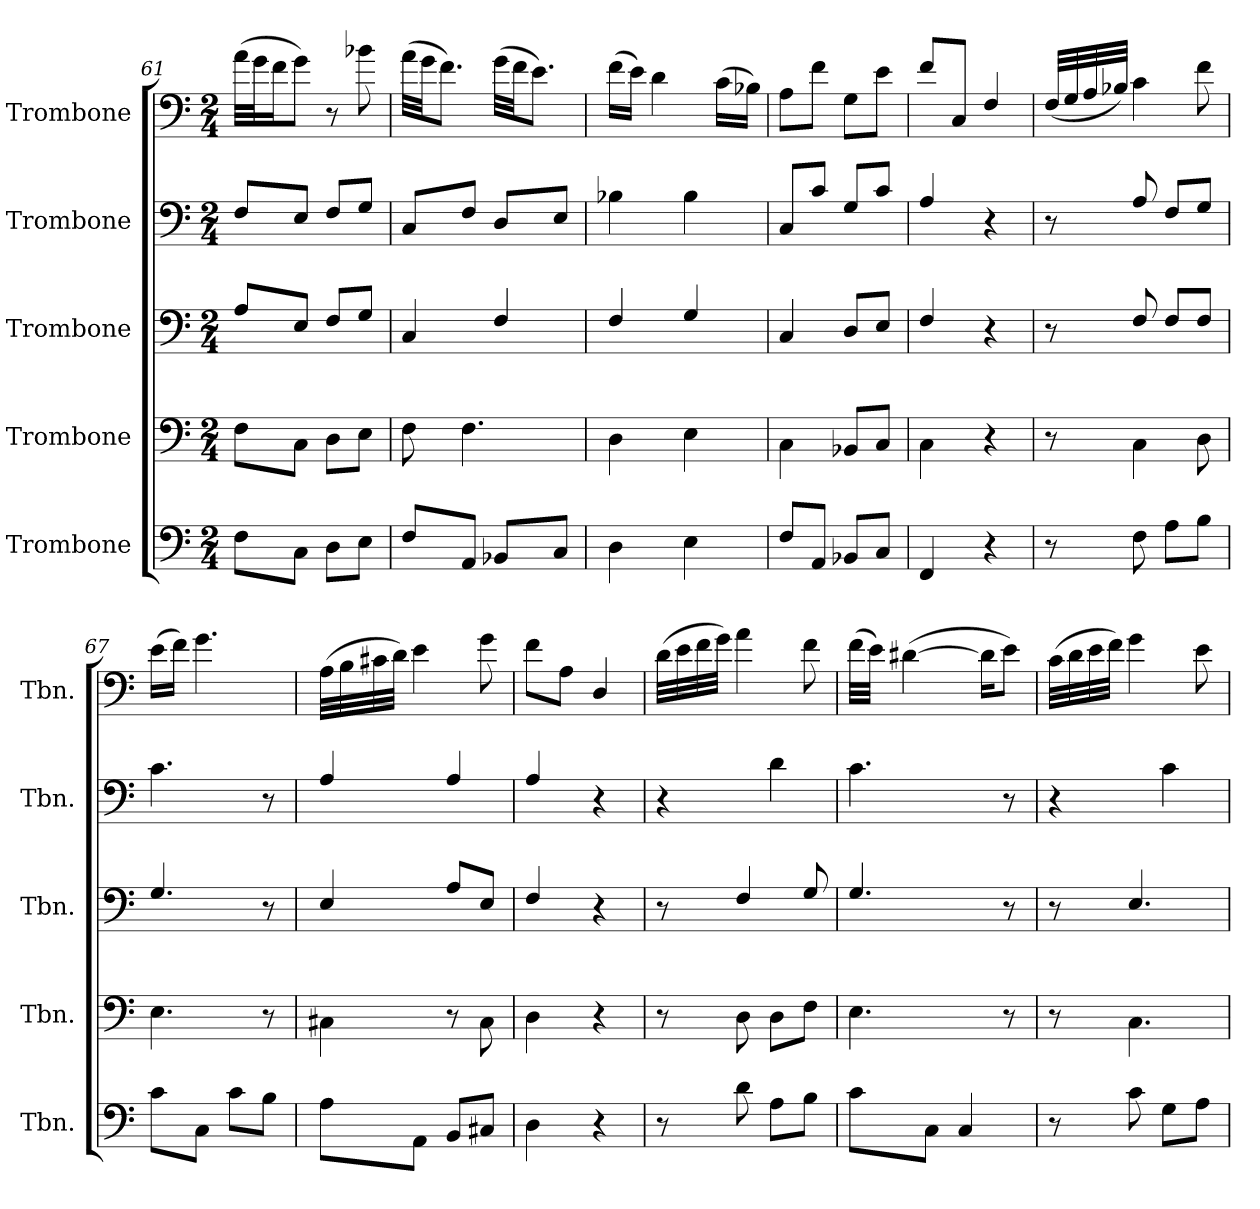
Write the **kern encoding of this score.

**kern	**kern	**kern	**kern	**kern
*part5	*part4	*part3	*part2	*part1
*staff5	*staff4	*staff3	*staff2	*staff1
*I"Trombone	*I"Trombone	*I"Trombone	*I"Trombone	*I"Trombone
*I'Tbn.	*I'Tbn.	*I'Tbn.	*I'Tbn.	*I'Tbn.
*clefF4	*clefF4	*clefF4	*clefF4	*clefF4
*k[]	*k[]	*k[]	*k[]	*k[]
*M2/4	*M2/4	*M2/4	*M2/4	*M2/4
=61	=61	=61	=61	=61
8F\L	8F\L	8A/L	8F/L	(>32a\LLL
.	.	.	.	32g\J
.	.	.	.	16f\J
8C\J	8C\J	8E/J	8E/J	8g\J)
8D\L	8D\L	8F/L	8F/L	8r
8E\J	8E\J	8G/J	8G/J	8b-X\
!!LO:PB:g=z
=62	=62	=62	=62	=62
8F/L	8F\	4C/	8C/L	(>32a\LLL
.	.	.	.	32g\JJ
.	.	.	.	8.f\J)
8AA/J	4.F\	.	8F/J	.
8BB-X/L	.	4F/	8D/L	(>32g\LLL
.	.	.	.	32f\JJ
.	.	.	.	8.e\J)
8C/J	.	.	8E/J	.
=63	=63	=63	=63	=63
4D\	4D\	4F/	4B-X\	(>16f\LL
.	.	.	.	16e\JJ)
.	.	.	.	4d\
4E\	4E\	4G/	4B-\	.
.	.	.	.	(>16c\LL
.	.	.	.	16B-X\JJ)
=64	=64	=64	=64	=64
8F/L	4C\	4C/	8C/L	8A\L
8AA/J	.	.	8c/J	8f\J
8BB-X/L	8BB-X/L	8D/L	8G/L	8G\L
8C/J	8C/J	8E/J	8c/J	8e\J
=65	=65	=65	=65	=65
4FF/	4C\	4F/	4A/	8f/L
.	.	.	.	8C/J
4r	4r	4r	4r	4F/
=66	=66	=66	=66	=66
8r	8r	8r	8r	(32F/LLL
.	.	.	.	32G/
.	.	.	.	32A/
.	.	.	.	32B-X/JJJ)
8F\	4C\	8F/	8A/	4c\
8A\L	.	8F/L	8F/L	.
8B\J	8D\	8F/J	8G/J	8f\
=67	=67	=67	=67	=67
8c\L	4.E\	4.G/	4.c\	(>16e\LL
.	.	.	.	16f\JJ)
8C\J	.	.	.	4.g\
8c\L	.	.	.	.
8B\J	8r	8r	8r	.
!!LO:LB:g=z
=68	=68	=68	=68	=68
8A\L	4C#X\	4E/	4A/	(>32A\LLL
.	.	.	.	32B\
.	.	.	.	32c#X\
.	.	.	.	32d\JJJ)
8AA\J	.	.	.	4e\
8BB/L	8r	8A/L	4A/	.
8C#X/J	8C#\	8E/J	.	8g\
=69	=69	=69	=69	=69
4D\	4D\	4F/	4A/	8f\L
.	.	.	.	8A\J
4r	4r	4r	4r	4D/
!!LO:PB:g=z
=70	=70	=70	=70	=70
8r	8r	8r	4r	(>32d\LLL
.	.	.	.	32e\
.	.	.	.	32f\
.	.	.	.	32g\JJJ)
8d\	8D\	4F/	.	4a\
8A\L	8D\L	.	4d\	.
8B\J	8F\J	8G/	.	8f\
=71	=71	=71	=71	=71
8c\L	4.E\	4.G/	4.c\	(>32f\LLL
.	.	.	.	32e\JJJ)
.	.	.	.	(>[4d#X\
8C\J	.	.	.	.
4C/	.	.	.	.
.	.	.	.	16d#\KL]
.	8r	8r	8r	8e\J)
=72	=72	=72	=72	=72
8r	8r	8r	4r	(>32c\LLL
.	.	.	.	32d\
.	.	.	.	32e\
.	.	.	.	32f\JJJ)
8c\	4.C\	4.E/	.	4g\
8G\L	.	.	4c\	.
8A\J	.	.	.	8e\
=	=	=	=	=
*-	*-	*-	*-	*-
